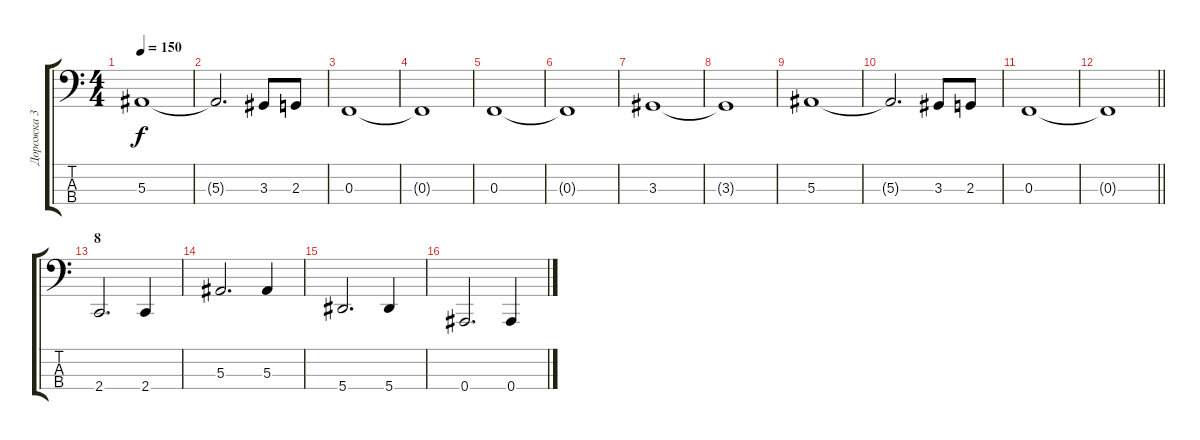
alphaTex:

\track ("Дорожка 3" "Дорожка 3") {instrument electricbasspick}
\staff {score tabs}
\tuning (Eb2 Bb1 F1 Bb0) {hide}
\ts (4 4)
\tempo 150
\clef f4
\ks c
5.3.1{dy f} |
5.3{t}.2{d} 3.3.8 2.3.8 |
0.3.1 |
0.3{t}.1 |
0.3.1 |
0.3{t}.1 |
3.3.1 |
3.3{t}.1 |
5.3.1 |
5.3{t}.2{d} 3.3.8 2.3.8 |
0.3.1 |
\barLineRight lightlight
0.3{t}.1 |
\section ("" "8")
2.4.2{d} 2.4.4 |
5.3.2{d} 5.3.4 |
5.4.2{d} 5.4.4 |
0.4.2{d} 0.4.4
